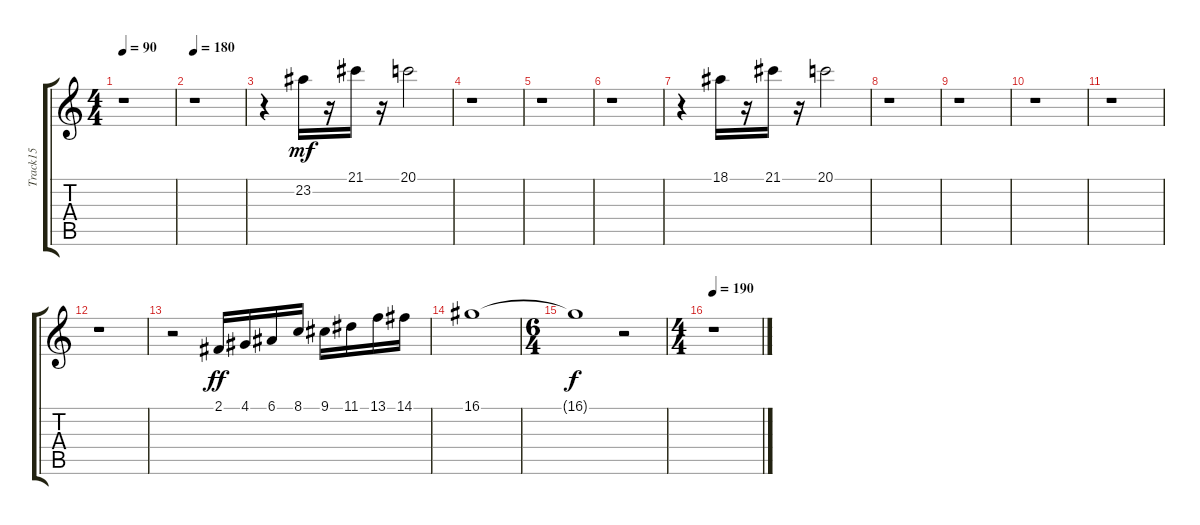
\track ("Track15" "Track15") {instrument stringensemble1}
\staff {score tabs}
\tuning (E4 B3 G3 D3 A2 E2) {hide}
\ts (4 4)
\tempo 90
\clef g2
\ks c
r.1{dy mf} |
\tempo 180
r.1 |
r.4 23.2.16 r.16 21.1.16 r.16 20.1.2 |
r.1 |
r.1 |
r.1 |
r.4 18.1.16 r.16 21.1.16 r.16 20.1.2 |
r.1 |
r.1 |
r.1 |
r.1 |
r.1 |
r.2 2.1.16{dy ff instrument stringensemble1} 4.1.16 6.1.16 8.1.16 9.1.16 11.1.16 13.1.16 14.1.16 |
16.1.1 |
\ts (6 4)
16.1{t}.1{dy f} r.2 |
\ts (4 4)
\tempo 190
r.1
